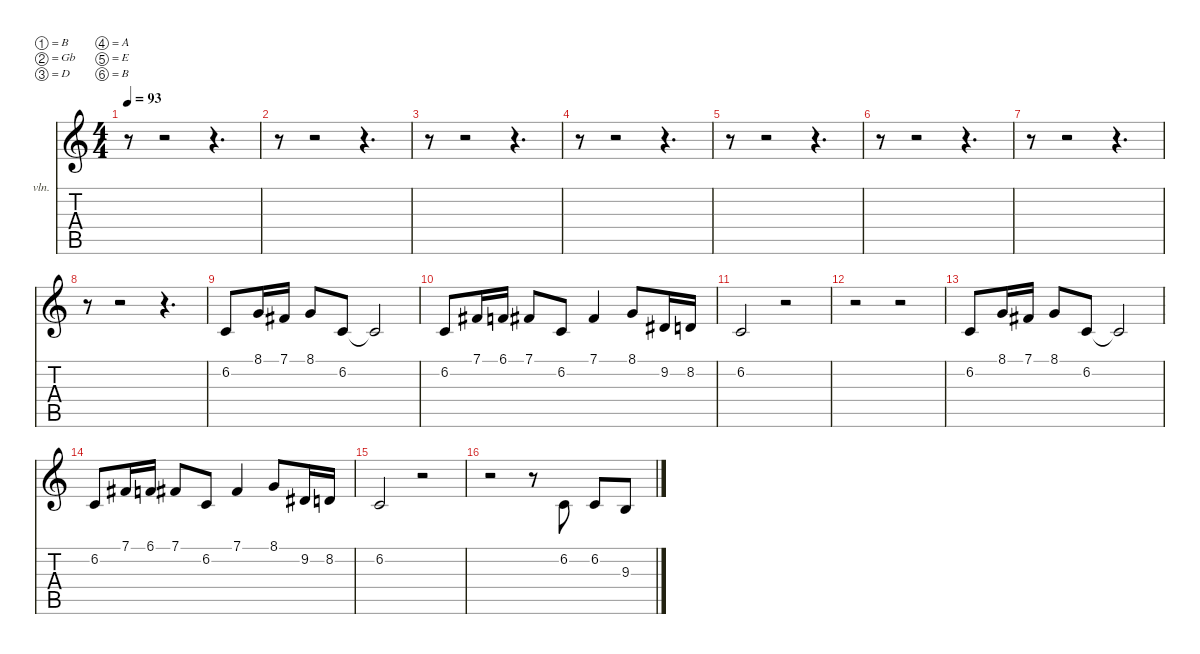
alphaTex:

\defaultSystemsLayout 2
\hideDynamics
\bracketExtendMode nobrackets
\firstSystemTrackNameOrientation horizontal
\otherSystemsTrackNameOrientation horizontal
\track ("Vocals" "vln.") {instrument synthstrings1}
\staff {score tabs}
\tuning (B3 Gb3 D3 A2 E2 B1)
\ts (4 4)
\scale
1.03043
\tempo 93
\accidentals auto
\clef g2
\ottava regular
\simile none
\ks c
r.8{dy f beam Down} r.2{beam Down} r.4{d beam Down} |
\scale
0.969568 r.8{beam Down} r.2{beam Down} r.4{d beam Down} |
\scale
1.03043 r.8{beam Down} r.2{beam Down} r.4{d beam Down} |
\scale
0.969568 r.8{beam Down} r.2{beam Down} r.4{d beam Down} |
\scale
1.03043 r.8{beam Down} r.2{beam Down} r.4{d beam Down} |
\scale
0.969568 r.8{beam Down} r.2{beam Down} r.4{d beam Down} |
\scale
1.03043 r.8{beam Down} r.2{beam Down} r.4{d beam Down} |
\scale
0.969568 r.8{beam Down} r.2{beam Down} r.4{d beam Down} |
\scale
1.03043 6.2.8{beam Up} 8.1.16{beam Up} 7.1{acc #}.16{beam Up} 8.1.8{beam Up} 6.2.8{beam Up} 6.2{t}.2{beam Up} |
\scale
0.969568 6.2.8{beam Up} 7.1{acc #}.16{beam Up} 6.1.16{beam Up} 7.1{acc #}.8{beam Up} 6.2.8{beam Up} 7.1{acc #}.4{beam Up} 8.1.8{beam Up} 9.2{acc #}.16{beam Up} 8.2.16{beam Up} |
\scale
1.03043 6.2.2{beam Up} r.2{beam Up} |
\scale
0.969568 r.2{beam Down} r.2{beam Down} |
\scale
1.03043 6.2.8{beam Up} 8.1.16{beam Up} 7.1{acc #}.16{beam Up} 8.1.8{beam Up} 6.2.8{beam Up} 6.2{t}.2{beam Up} |
\scale
0.969568 6.2.8{beam Up} 7.1{acc #}.16{beam Up} 6.1.16{beam Up} 7.1{acc #}.8{beam Up} 6.2.8{beam Up} 7.1{acc #}.4{beam Up} 8.1.8{beam Up} 9.2{acc #}.16{beam Up} 8.2.16{beam Up} |
\scale
1.03043 6.2.2{beam Up} r.2{beam Up} |
\scale
0.969568 r.2{beam Down} r.8{beam Down} 6.2.8{beam Up} 6.2.8{beam Up} 9.3.8{beam Up}
